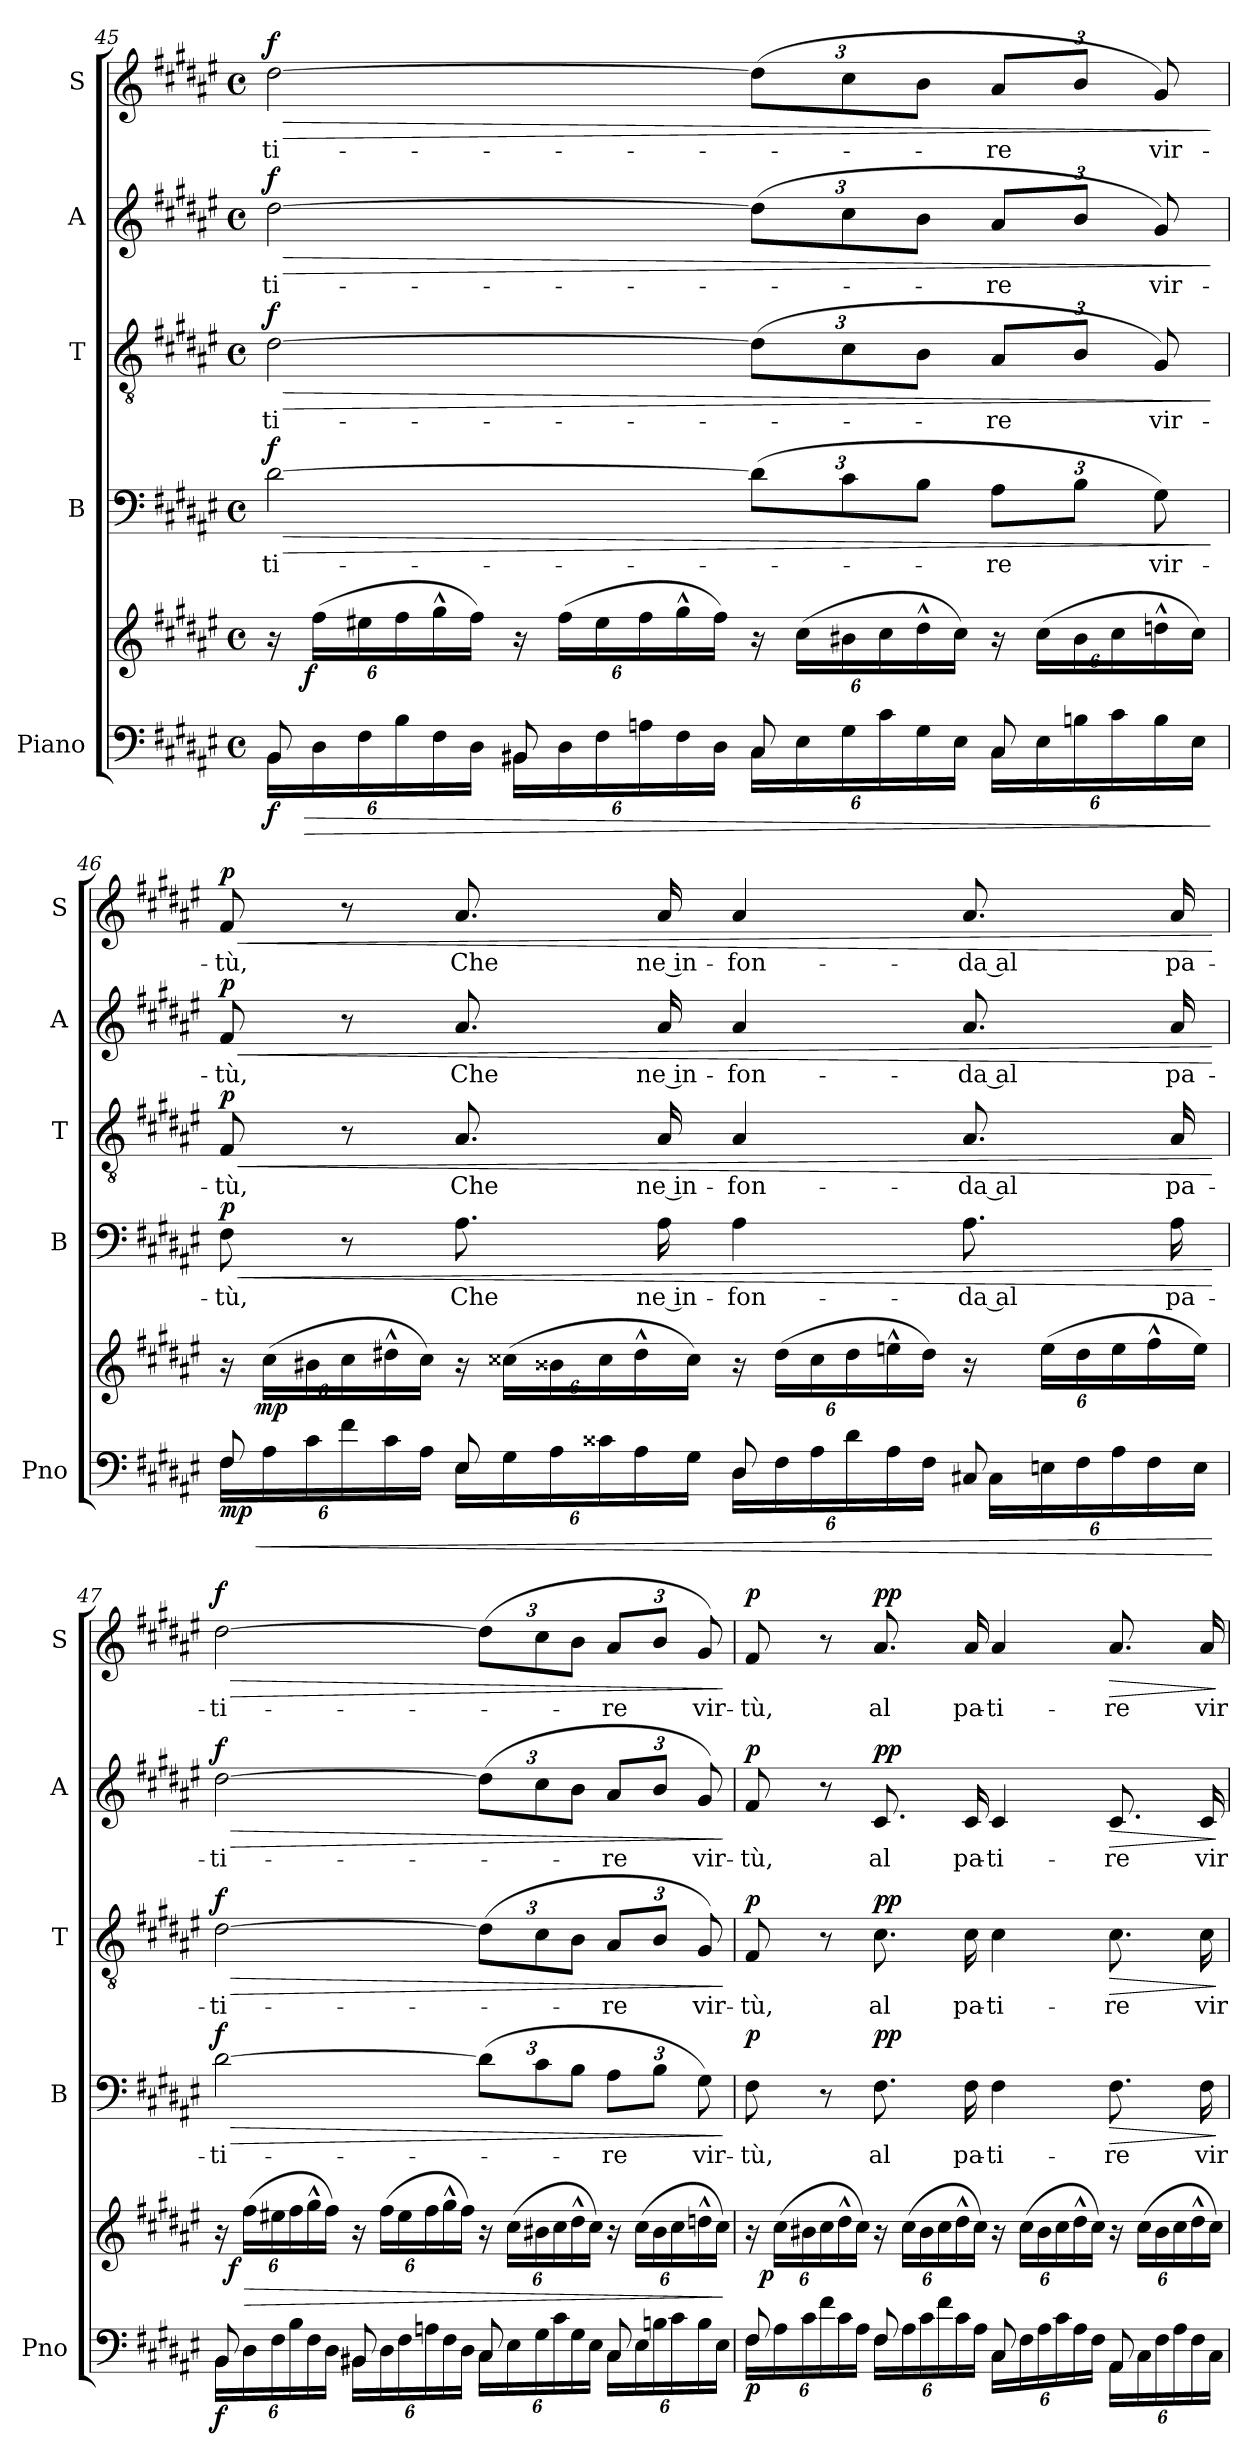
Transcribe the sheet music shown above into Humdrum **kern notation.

**kern	**kern	**dynam	**kern	**text	**dynam	**kern	**text	**dynam	**kern	**text	**dynam	**kern	**text	**dynam
*part5	*part5	*part5	*part4	*part4	*part4	*part3	*part3	*part3	*part2	*part2	*part2	*part1	*part1	*part1
*staff6	*staff5	*staff5/6	*staff4	*staff4	*staff4	*staff3	*staff3	*staff3	*staff2	*staff2	*staff2	*staff1	*staff1	*staff1
*I"Piano	*	*	*I"B	*	*	*I"T	*	*	*I"A	*	*	*I"S	*	*
*I'Pno	*	*	*I'B	*	*	*I'T	*	*	*I'A	*	*	*I'S	*	*
*clefF4	*clefG2	*	*clefF4	*	*	*clefGv2	*	*	*clefG2	*	*	*clefG2	*	*
*k[f#c#g#d#a#e#]	*k[f#c#g#d#a#e#]	*	*k[f#c#g#d#a#e#]	*	*	*k[f#c#g#d#a#e#]	*	*	*k[f#c#g#d#a#e#]	*	*	*k[f#c#g#d#a#e#]	*	*
*M4/4	*M4/4	*	*M4/4	*	*	*M4/4	*	*	*M4/4	*	*	*M4/4	*	*
*met(c)	*met(c)	*	*met(c)	*	*	*met(c)	*	*	*met(c)	*	*	*met(c)	*	*
=45	=45	=45	=45	=45	=45	=45	=45	=45	=45	=45	=45	=45	=45	=45
*^	*	*	*	*	*	*	*	*	*	*	*	*	*	*
*	*Xbrackettup	*Xbrackettup	*	*	*	*	*	*	*	*	*	*	*	*	*
!	!	!	!LO:DY:b=2	!	!LO:LY:b:color=#0000FF	!LO:HP:b	!	!LO:LY:b:color=#0000FF	!LO:HP:b	!	!LO:LY:b:color=#0000FF	!LO:HP:b	!	!LO:LY:b:color=#0000FF	!LO:HP:b
!	!	!	!	!	!	!LO:DY:n=1:a	!	!	!LO:DY:n=1:a	!	!	!LO:DY:n=1:a	!	!	!LO:DY:n=1:a
8BB/	24BB\LL	24r	f	[2d#\	-ti-	> f	[2d#\	-ti-	> f	[2dd#\	-ti-	> f	[2dd#\	-ti-	> f
!	!	!	!LO:HP:b=2	!	!	!	!	!	!	!	!	!	!	!	!
!	!	!	!LO:HP:n=1:b	!	!	!	!	!	!	!	!	!	!	!	!
!	!	!	!LO:DY:n=1:b	!	!	!	!	!	!	!	!	!	!	!	!
.	24D#\	(>24ff#\LL	> > f	.	.	.	.	.	.	.	.	.	.	.	.
.	24F#\	24ee#X\	.	.	.	.	.	.	.	.	.	.	.	.	.
8ryy	24B\	24ff#\	.	.	.	.	.	.	.	.	.	.	.	.	.
.	24F#\	24gg#^^\	.	.	.	.	.	.	.	.	.	.	.	.	.
.	24D#\JJ	24ff#\JJ)	.	.	.	.	.	.	.	.	.	.	.	.	.
8BB#X/	24BB#\LL	24r	.	.	.	.	.	.	.	.	.	.	.	.	.
.	24D#\	(>24ff#\LL	.	.	.	.	.	.	.	.	.	.	.	.	.
.	24F#\	24ee#\	.	.	.	.	.	.	.	.	.	.	.	.	.
8ryy	24An\	24ff#\	.	.	.	.	.	.	.	.	.	.	.	.	.
.	24F#\	24gg#^^\	.	.	.	.	.	.	.	.	.	.	.	.	.
.	24D#\JJ	24ff#\JJ)	.	.	.	.	.	.	.	.	.	.	.	.	.
*	*	*	*	*Xbrackettup	*	*	*Xbrackettup	*	*	*Xbrackettup	*	*	*Xbrackettup	*	*
8C#/	24C#\LL	24r	.	(>12d#\L]	.	.	(>12d#\L]	.	.	(>12dd#\L]	.	.	(>12dd#\L]	.	.
.	24E#\	(>24cc#\LL	.	.	.	.	.	.	.	.	.	.	.	.	.
.	24G#\	24b#X\	.	12c#\	.	.	12c#\	.	.	12cc#\	.	.	12cc#\	.	.
8ryy	24c#\	24cc#\	.	.	.	.	.	.	.	.	.	.	.	.	.
.	24G#\	24dd#^^\	.	12B\J	.	.	12B\J	.	.	12b\J	.	.	12b\J	.	.
.	24E#\JJ	24cc#\JJ)	.	.	.	.	.	.	.	.	.	.	.	.	.
!	!	!	!	!	!LO:LY:b:color=#0000FF	!	!	!LO:LY:b:color=#0000FF	!	!	!LO:LY:b:color=#0000FF	!	!	!LO:LY:b:color=#0000FF	!
8C#/	24C#\LL	24r	.	12A#\L	-re	.	12A#/L	-re	.	12a#/L	-re	.	12a#/L	-re	.
.	24E#\	(>24cc#\LL	.	.	.	.	.	.	.	.	.	.	.	.	.
.	24Bn\	24b#\	.	12B\J	.	.	12B/J	.	.	12b/J	.	.	12b/J	.	.
8ryy	24c#\	24cc#\	.	.	.	.	.	.	.	.	.	.	.	.	.
!	!	!	!	!	!LO:LY:b:color=#0000FF	!	!	!LO:LY:b:color=#0000FF	!	!	!LO:LY:b:color=#0000FF	!	!	!LO:LY:b:color=#0000FF	!
.	24B\	24ddn^^\	.	12G#\)	vir-	.	12G#/)	vir-	.	12g#/)	vir-	.	12g#/)	vir-	.
.	24E#\JJ	24cc#\JJ)	.	.	.	.	.	.	.	.	.	.	.	.	.
*v	*v	*	*	*	*	*	*	*	*	*	*	*	*	*	*
.	.	]	.	.	]	.	.	]	.	.	]	.	.	]
!!LO:PB:g=z
=46	=46	=46	=46	=46	=46	=46	=46	=46	=46	=46	=46	=46	=46	=46
*^	*	*	*	*	*	*	*	*	*	*	*	*	*	*
!	!	!	!LO:DY:b=2	!	!LO:LY:b:color=#0000FF	!LO:HP:b	!	!LO:LY:b:color=#0000FF	!LO:HP:b	!	!LO:LY:b:color=#0000FF	!LO:HP:b	!	!LO:LY:b:color=#0000FF	!LO:HP:b
!	!	!	!	!	!	!LO:DY:n=1:a	!	!	!LO:DY:n=1:a	!	!	!LO:DY:n=1:a	!	!	!LO:DY:n=1:a
8F#/	24F#\LL	24r	mp	8F#\	-tù,	< p	8F#/	-tù,	< p	8f#/	-tù,	< p	8f#/	-tù,	< p
!	!	!	!LO:HP:b=2	!	!	!	!	!	!	!	!	!	!	!	!
!	!	!	!LO:HP:n=1:b	!	!	!	!	!	!	!	!	!	!	!	!
!	!	!	!LO:DY:n=1:b	!	!	!	!	!	!	!	!	!	!	!	!
.	24A#\	(>24cc#\LL	< < mp	.	.	.	.	.	.	.	.	.	.	.	.
.	24c#\	24b#X\	.	.	.	.	.	.	.	.	.	.	.	.	.
8ryy	24f#\	24cc#\	.	8r	.	.	8r	.	.	8r	.	.	8r	.	.
.	24c#\	24dd#X^^\	.	.	.	.	.	.	.	.	.	.	.	.	.
.	24A#\JJ	24cc#\JJ)	.	.	.	.	.	.	.	.	.	.	.	.	.
!	!	!	!	!	!LO:LY:b:color=#0000FF	!	!	!LO:LY:b:color=#0000FF	!	!	!LO:LY:b:color=#0000FF	!	!	!LO:LY:b:color=#0000FF	!
8E#/	24E#\LL	24r	.	8.A#\	Che	.	8.A#/	Che	.	8.a#/	Che	.	8.a#/	Che	.
.	24G#\	(>24cc##X\LL	.	.	.	.	.	.	.	.	.	.	.	.	.
.	24A#\	24b##X\	.	.	.	.	.	.	.	.	.	.	.	.	.
8ryy	24c##X\	24cc##\	.	.	.	.	.	.	.	.	.	.	.	.	.
.	24A#\	24dd#^^\	.	.	.	.	.	.	.	.	.	.	.	.	.
!	!	!	!	!	!LO:LY:b:color=#0000FF	!	!	!LO:LY:b:color=#0000FF	!	!	!LO:LY:b:color=#0000FF	!	!	!LO:LY:b:color=#0000FF	!
.	.	.	.	16A#\	ne in-	.	16A#/	ne in-	.	16a#/	ne in-	.	16a#/	ne in-	.
.	24G#\JJ	24cc##\JJ)	.	.	.	.	.	.	.	.	.	.	.	.	.
!	!	!	!	!	!LO:LY:b:color=#0000FF	!	!	!LO:LY:b:color=#0000FF	!	!	!LO:LY:b:color=#0000FF	!	!	!LO:LY:b:color=#0000FF	!
8D#/	24D#\LL	24r	.	4A#\	-fon-	.	4A#/	-fon-	.	4a#/	-fon-	.	4a#/	-fon-	.
.	24F#\	(>24dd#\LL	.	.	.	.	.	.	.	.	.	.	.	.	.
.	24A#\	24cc##\	.	.	.	.	.	.	.	.	.	.	.	.	.
8ryy	24d#\	24dd#\	.	.	.	.	.	.	.	.	.	.	.	.	.
.	24A#\	24een^^\	.	.	.	.	.	.	.	.	.	.	.	.	.
.	24F#\JJ	24dd#\JJ)	.	.	.	.	.	.	.	.	.	.	.	.	.
!	!	!	!	!	!LO:LY:b:color=#0000FF	!	!	!LO:LY:b:color=#0000FF	!	!	!LO:LY:b:color=#0000FF	!	!	!LO:LY:b:color=#0000FF	!
8C#X/	24C#\LL	24r	.	8.A#\	da al	.	8.A#/	da al	.	8.a#/	da al	.	8.a#/	da al	.
.	24En\	(>24ee\LL	.	.	.	.	.	.	.	.	.	.	.	.	.
.	24F#\	24dd#\	.	.	.	.	.	.	.	.	.	.	.	.	.
8ryy	24A#\	24ee\	.	.	.	.	.	.	.	.	.	.	.	.	.
.	24F#\	24ff#^^\	.	.	.	.	.	.	.	.	.	.	.	.	.
!	!	!	!	!	!LO:LY:b:color=#0000FF	!	!	!LO:LY:b:color=#0000FF	!	!	!LO:LY:b:color=#0000FF	!	!	!LO:LY:b:color=#0000FF	!
.	.	.	.	16A#\	pa-	.	16A#/	pa-	.	16a#/	pa-	.	16a#/	pa-	.
.	24E\JJ	24ee\JJ)	.	.	.	.	.	.	.	.	.	.	.	.	.
*v	*v	*	*	*	*	*	*	*	*	*	*	*	*	*	*
.	.	[ ]	.	.	[	.	.	[	.	.	[	.	.	[
=47	=47	=47	=47	=47	=47	=47	=47	=47	=47	=47	=47	=47	=47	=47
*^	*	*	*	*	*	*	*	*	*	*	*	*	*	*
!	!	!	!LO:DY:b=2	!	!LO:LY:b:color=#0000FF	!LO:HP:b	!	!LO:LY:b:color=#0000FF	!LO:HP:b	!	!LO:LY:b:color=#0000FF	!LO:HP:b	!	!LO:LY:b:color=#0000FF	!LO:HP:b
!	!	!	!	!	!	!LO:DY:n=1:a	!	!	!LO:DY:n=1:a	!	!	!LO:DY:n=1:a	!	!	!LO:DY:n=1:a
8BB/	24BB\LL	24r	f	[2d#\	-ti-	> f	[2d#\	-ti-	> f	[2dd#\	-ti-	> f	[2dd#\	-ti-	> f
!	!	!	!LO:HP:b	!	!	!	!	!	!	!	!	!	!	!	!
!	!	!	!LO:DY:n=1:b	!	!	!	!	!	!	!	!	!	!	!	!
.	24D#\	(>24ff#\LL	> f	.	.	.	.	.	.	.	.	.	.	.	.
.	24F#\	24ee#X\	.	.	.	.	.	.	.	.	.	.	.	.	.
8ryy	24B\	24ff#\	.	.	.	.	.	.	.	.	.	.	.	.	.
.	24F#\	24gg#^^\	.	.	.	.	.	.	.	.	.	.	.	.	.
.	24D#\JJ	24ff#\JJ)	.	.	.	.	.	.	.	.	.	.	.	.	.
8BB#X/	24BB#\LL	24r	.	.	.	.	.	.	.	.	.	.	.	.	.
.	24D#\	(>24ff#\LL	.	.	.	.	.	.	.	.	.	.	.	.	.
.	24F#\	24ee#\	.	.	.	.	.	.	.	.	.	.	.	.	.
8ryy	24An\	24ff#\	.	.	.	.	.	.	.	.	.	.	.	.	.
.	24F#\	24gg#^^\	.	.	.	.	.	.	.	.	.	.	.	.	.
.	24D#\JJ	24ff#\JJ)	.	.	.	.	.	.	.	.	.	.	.	.	.
8C#/	24C#\LL	24r	.	(>12d#\L]	.	.	(>12d#\L]	.	.	(>12dd#\L]	.	.	(>12dd#\L]	.	.
.	24E#\	(>24cc#\LL	.	.	.	.	.	.	.	.	.	.	.	.	.
.	24G#\	24b#X\	.	12c#\	.	.	12c#\	.	.	12cc#\	.	.	12cc#\	.	.
8ryy	24c#\	24cc#\	.	.	.	.	.	.	.	.	.	.	.	.	.
.	24G#\	24dd#^^\	.	12B\J	.	.	12B\J	.	.	12b\J	.	.	12b\J	.	.
.	24E#\JJ	24cc#\JJ)	.	.	.	.	.	.	.	.	.	.	.	.	.
!	!	!	!	!	!LO:LY:b:color=#0000FF	!	!	!LO:LY:b:color=#0000FF	!	!	!LO:LY:b:color=#0000FF	!	!	!LO:LY:b:color=#0000FF	!
8C#/	24C#\LL	24r	.	12A#\L	-re	.	12A#/L	-re	.	12a#/L	-re	.	12a#/L	-re	.
.	24E#\	(>24cc#\LL	.	.	.	.	.	.	.	.	.	.	.	.	.
.	24Bn\	24b#\	.	12B\J	.	.	12B/J	.	.	12b/J	.	.	12b/J	.	.
8ryy	24c#\	24cc#\	.	.	.	.	.	.	.	.	.	.	.	.	.
!	!	!	!	!	!LO:LY:b:color=#0000FF	!	!	!LO:LY:b:color=#0000FF	!	!	!LO:LY:b:color=#0000FF	!	!	!LO:LY:b:color=#0000FF	!
.	24B\	24ddn^^\	.	12G#\)	vir-	.	12G#/)	vir-	.	12g#/)	vir-	.	12g#/)	vir-	.
.	24E#\JJ	24cc#\JJ)	.	.	.	.	.	.	.	.	.	.	.	.	.
*v	*v	*	*	*	*	*	*	*	*	*	*	*	*	*	*
.	.	] [	.	.	]	.	.	]	.	.	]	.	.	]
!!LO:LB:g=z
=48	=48	=48	=48	=48	=48	=48	=48	=48	=48	=48	=48	=48	=48	=48
*^	*	*	*	*	*	*	*	*	*	*	*	*	*	*
!	!	!	!LO:DY:b=2	!	!LO:LY:b:color=#0000FF	!LO:DY:a	!	!LO:LY:b:color=#0000FF	!LO:DY:a	!	!LO:LY:b:color=#0000FF	!LO:DY:a	!	!LO:LY:b:color=#0000FF	!LO:DY:a
8F#/	24F#\LL	24r	p	8F#\	-tù,	p	8F#/	-tù,	p	8f#/	-tù,	p	8f#/	-tù,	p
!	!	!	!LO:DY:b	!	!	!	!	!	!	!	!	!	!	!	!
.	24A#\	(>24cc#\LL	p	.	.	.	.	.	.	.	.	.	.	.	.
.	24c#\	24b#X\	.	.	.	.	.	.	.	.	.	.	.	.	.
8ryy	24f#\	24cc#\	.	8r	.	.	8r	.	.	8r	.	.	8r	.	.
.	24c#\	24dd#^^\	.	.	.	.	.	.	.	.	.	.	.	.	.
.	24A#\JJ	24cc#\JJ)	.	.	.	.	.	.	.	.	.	.	.	.	.
!	!	!	!	!	!LO:LY:b:color=#0000FF	!LO:DY:a	!	!LO:LY:b:color=#0000FF	!LO:DY:a	!	!LO:LY:b:color=#0000FF	!LO:DY:a	!	!LO:LY:b:color=#0000FF	!LO:DY:a
8F#/	24F#\LL	24r	.	8.F#\	al	pp	8.c#\	al	pp	8.c#/	al	pp	8.a#/	al	pp
.	24A#\	(>24cc#\LL	.	.	.	.	.	.	.	.	.	.	.	.	.
.	24c#\	24b#\	.	.	.	.	.	.	.	.	.	.	.	.	.
8ryy	24f#\	24cc#\	.	.	.	.	.	.	.	.	.	.	.	.	.
.	24c#\	24dd#^^\	.	.	.	.	.	.	.	.	.	.	.	.	.
!	!	!	!	!	!LO:LY:b:color=#0000FF	!	!	!LO:LY:b:color=#0000FF	!	!	!LO:LY:b:color=#0000FF	!	!	!LO:LY:b:color=#0000FF	!
.	.	.	.	16F#\	pa-	.	16c#\	pa-	.	16c#/	pa-	.	16a#/	pa-	.
.	24A#\JJ	24cc#\JJ)	.	.	.	.	.	.	.	.	.	.	.	.	.
!	!	!	!	!	!LO:LY:b:color=#0000FF	!	!	!LO:LY:b:color=#0000FF	!	!	!LO:LY:b:color=#0000FF	!	!	!LO:LY:b:color=#0000FF	!
8C#/	24C#\LL	24r	.	4F#\	-ti-	.	4c#\	-ti-	.	4c#/	-ti-	.	4a#/	-ti-	.
.	24F#\	(>24cc#\LL	.	.	.	.	.	.	.	.	.	.	.	.	.
.	24A#\	24b#\	.	.	.	.	.	.	.	.	.	.	.	.	.
8ryy	24c#\	24cc#\	.	.	.	.	.	.	.	.	.	.	.	.	.
.	24A#\	24dd#^^\	.	.	.	.	.	.	.	.	.	.	.	.	.
.	24F#\JJ	24cc#\JJ)	.	.	.	.	.	.	.	.	.	.	.	.	.
!	!	!	!	!	!LO:LY:b:color=#0000FF	!LO:HP:b	!	!LO:LY:b:color=#0000FF	!LO:HP:b	!	!LO:LY:b:color=#0000FF	!LO:HP:b	!	!LO:LY:b:color=#0000FF	!LO:HP:b
8AA#/	24AA#\LL	24r	.	8.F#\	-re	>	8.c#\	-re	>	8.c#/	-re	>	8.a#/	-re	>
.	24C#\	(>24cc#\LL	.	.	.	.	.	.	.	.	.	.	.	.	.
.	24F#\	24b#\	.	.	.	.	.	.	.	.	.	.	.	.	.
8ryy	24A#\	24cc#\	.	.	.	.	.	.	.	.	.	.	.	.	.
.	24F#\	24dd#^^\	.	.	.	.	.	.	.	.	.	.	.	.	.
!	!	!	!	!	!LO:LY:b:color=#0000FF	!	!	!LO:LY:b:color=#0000FF	!	!	!LO:LY:b:color=#0000FF	!	!	!LO:LY:b:color=#0000FF	!
.	.	.	.	16F#\	vir-	.	16c#\	vir-	.	16c#/	vir-	.	16a#/	vir-	.
.	24C#\JJ	24cc#\JJ)	.	.	.	.	.	.	.	.	.	.	.	.	.
*v	*v	*	*	*	*	*	*	*	*	*	*	*	*	*	*
.	.	.	.	.	]	.	.	]	.	.	]	.	.	]
=	=	=	=	=	=	=	=	=	=	=	=	=	=	=
*-	*-	*-	*-	*-	*-	*-	*-	*-	*-	*-	*-	*-	*-	*-
